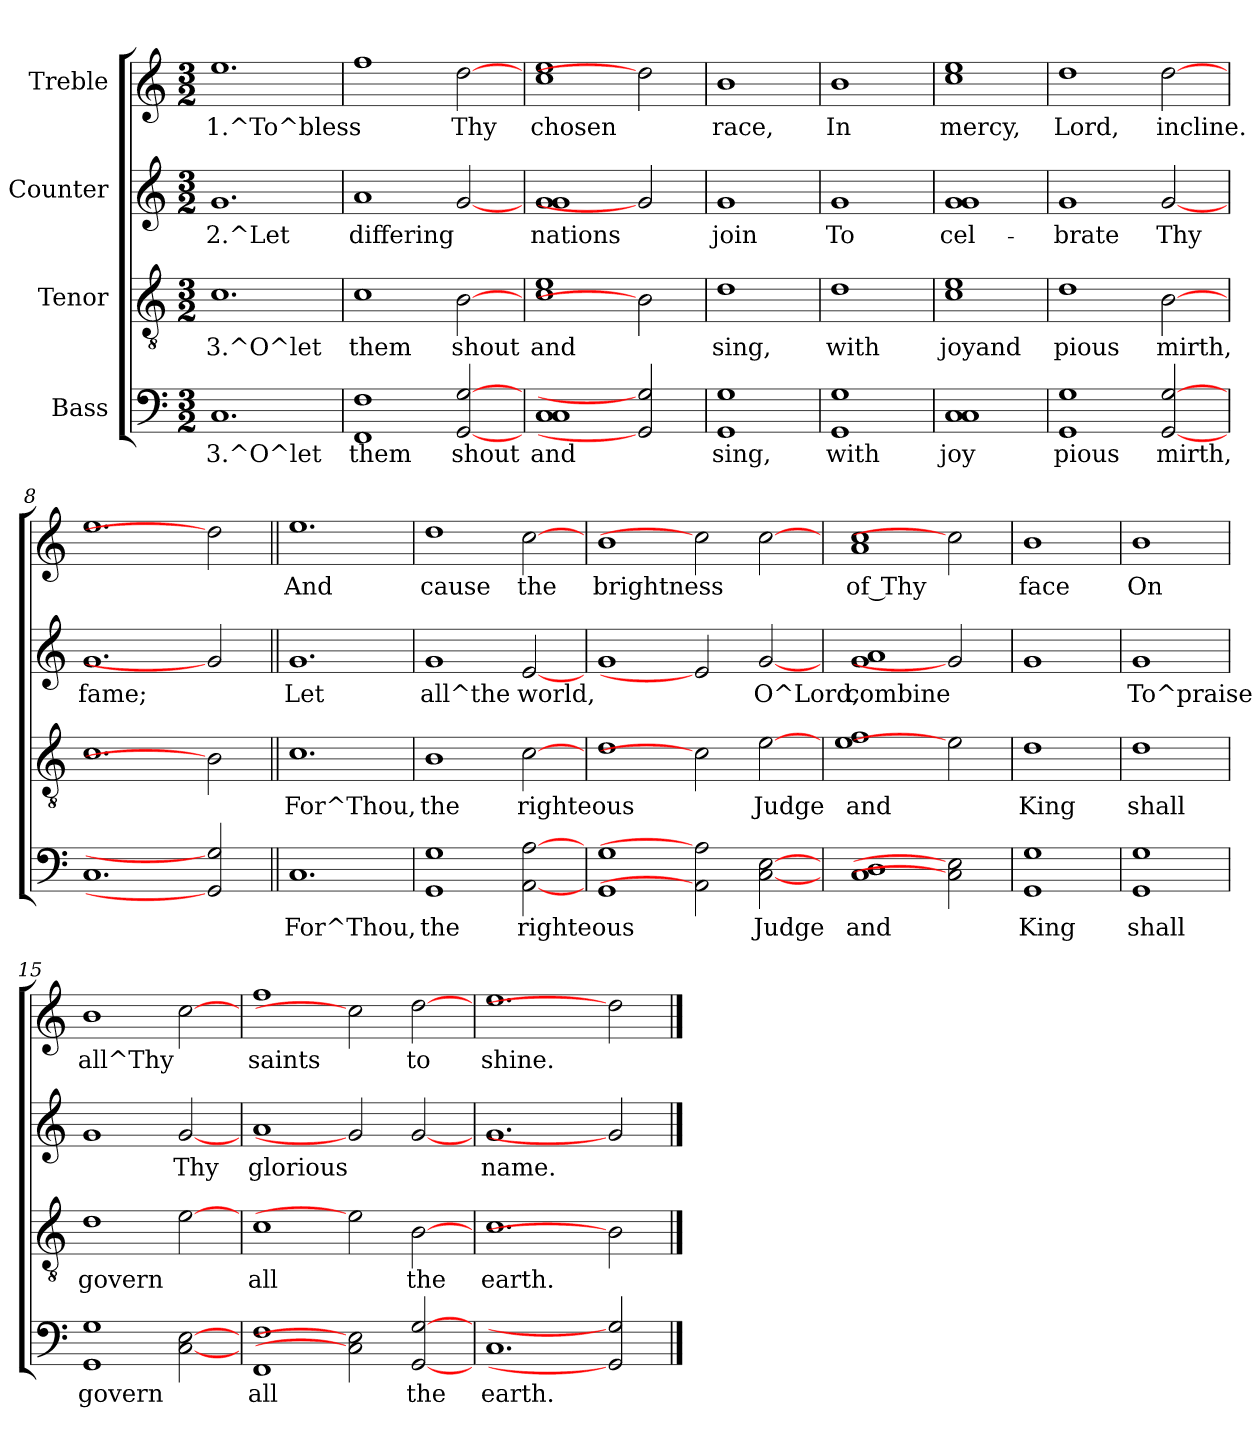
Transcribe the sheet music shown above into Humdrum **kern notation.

**kern	**text	**kern	**text	**kern	**text	**kern	**text
*part4	*part4	*part3	*part3	*part2	*part2	*part1	*part1
*staff4	*staff4	*staff3	*staff3	*staff2	*staff2	*staff1	*staff1
*I"Bass	*	*I"Tenor	*	*I"Counter	*	*I"Treble	*
!!LO:PB:g=z
*stria5	*	*stria5	*	*stria5	*	*stria5	*
*clefF4	*	*clefGv2	*	*clefG2	*	*clefG2	*
*k[]	*	*k[]	*	*k[]	*	*k[]	*
*C:	*	*C:	*	*C:	*	*C:	*
*M3/2	*	*M3/2	*	*M3/2	*	*M3/2	*
=1	=1	=1	=1	=1	=1	=1	=1
!	!LO:LY:a:rj	!	!LO:LY:b:rj	!	!LO:LY:b:rj	!	!LO:LY:b:rj
1.C	3.^O^let	1.c	3.^O^let	1.g	2.^Let	1.ee	1.^To^bless
=2	=2	=2	=2	=2	=2	=2	=2
!	!LO:LY:a:rj	!	!LO:LY:b:rj	!	!LO:LY:b:rj	!	!LO:LY:b:rj
1F 1FF	them	1c	them	1a	differing	1ff	.
!	!LO:LY:a:rj	!	!LO:LY:b:rj	!	!LO:LY:b:rj	!	!LO:LY:b:rj
[2G [2GG	shout	[2B	shout	[2g	.	[2dd	Thy
=3	=3	=3	=3	=3	=3	=3	=3
!	!LO:LY:a:rj	!	!LO:LY:b:rj	!	!LO:LY:b:rj	!	!LO:LY:b:rj
1C 1C	and	1c 1e	and	1g 1g	nations	1ee 1cc	chosen
2G] 2GG]	.	2B]	.	2g]	.	2dd]	.
=4	=4	=4	=4	=4	=4	=4	=4
!	!LO:LY:a:rj	!	!LO:LY:b:rj	!	!LO:LY:b:rj	!	!LO:LY:b:rj
1G 1GG	sing,	1d	sing,	1g	join	1b	race,
=5	=5	=5	=5	=5	=5	=5	=5
!	!LO:LY:a:rj	!	!LO:LY:b:rj	!	!LO:LY:b:rj	!	!LO:LY:b:rj
1G 1GG	with	1d	with	1g	To	1b	In
=6	=6	=6	=6	=6	=6	=6	=6
!	!LO:LY:a:rj	!	!LO:LY:b:rj	!	!LO:LY:b:rj	!	!LO:LY:b:rj
1C 1C	joy	1e 1c	joyand	1g 1g	cel-	1cc> 1ee>	mercy,
=7	=7	=7	=7	=7	=7	=7	=7
!	!LO:LY:a:rj	!	!LO:LY:b:rj	!	!LO:LY:b:rj	!	!LO:LY:b:rj
1G 1GG	pious	1d	pious	1g	-brate	1dd	Lord,
!	!LO:LY:a:rj	!	!LO:LY:b:rj	!	!LO:LY:b:rj	!	!LO:LY:b:rj
[2G [2GG	mirth,	[2B	mirth,	[2g	Thy	[2dd	incline.
=8	=8	=8	=8	=8	=8	=8	=8
!	!LO:LY:a:rj	!	!LO:LY:b:rj	!	!LO:LY:b:rj	!	!LO:LY:b:rj
1.C	.	1.c	.	1.g	fame;	1.ee	.
2G] 2GG]	.	2B]	.	2g]	.	2dd]	.
=9||	=9||	=9||	=9||	=9||	=9||	=9||	=9||
!	!LO:LY:a:rj	!	!LO:LY:b:rj	!	!LO:LY:b:rj	!	!LO:LY:b:rj
1.C	For^Thou,	1.c	For^Thou,	1.g	Let	1.ee	And
=10	=10	=10	=10	=10	=10	=10	=10
!	!LO:LY:a:rj	!	!LO:LY:b:rj	!	!LO:LY:b:rj	!	!LO:LY:b:rj
1G 1GG	the	1B	the	1g	all^the	1dd	cause
!	!LO:LY:a:rj	!	!LO:LY:b:rj	!	!LO:LY:b:rj	!	!LO:LY:b:rj
[2A [2AA	righteous	[2c	righteous	[2e	world,	[2cc	the
=11	=11	=11	=11	=11	=11	=11	=11
!	!LO:LY:a:rj	!	!LO:LY:b:rj	!	!LO:LY:b:rj	!	!LO:LY:b:rj
1G 1GG	.	1d	.	1g	.	1b>	brightness
2A] 2AA]	.	2c]	.	2e]	.	2cc]	.
!	!LO:LY:a:rj	!	!LO:LY:b:rj	!	!LO:LY:b:rj	!	!LO:LY:b:rj
[2E [2C	Judge	[2e	Judge	[2g	O^Lord,	[2cc	.
=12	=12	=12	=12	=12	=12	=12	=12
!	!LO:LY:a:rj	!	!LO:LY:b:rj	!	!LO:LY:b:rj	!	!LO:LY:b:rj
1D 1C	and	1f 1e	and	1a 1g	combine	1a 1cc	of Thy
2E] 2C]	.	2e]	.	2g]	.	2cc]	.
=13	=13	=13	=13	=13	=13	=13	=13
!	!LO:LY:a:rj	!	!LO:LY:b:rj	!	!LO:LY:b:rj	!	!LO:LY:b:rj
1G 1GG	King	1d	King	1g	.	1b	face
=14	=14	=14	=14	=14	=14	=14	=14
!	!LO:LY:a:rj	!	!LO:LY:b:rj	!	!LO:LY:b:rj	!	!LO:LY:b:rj
1G 1GG	shall	1d	shall	1g	To^praise	1b	On
=15	=15	=15	=15	=15	=15	=15	=15
!	!LO:LY:a:rj	!	!LO:LY:b:rj	!	!LO:LY:b:rj	!	!LO:LY:b:rj
1G 1GG	govern	1d	govern	1g	.	1b	all^Thy
!	!LO:LY:a:rj	!	!LO:LY:b:rj	!	!LO:LY:b:rj	!	!LO:LY:b:rj
[2E [2C	.	[2e	.	[2g	Thy	[2cc	.
=16	=16	=16	=16	=16	=16	=16	=16
!	!LO:LY:a:rj	!	!LO:LY:b:rj	!	!LO:LY:b:rj	!	!LO:LY:b:rj
1F 1FF	all	1c	all	1a	glorious	1ff	saints
2E] 2C]	.	2e]	.	2g]	.	2cc]	.
!	!LO:LY:a:rj	!	!LO:LY:b:rj	!	!LO:LY:b:rj	!	!LO:LY:b:rj
[2G [2GG	the	[2B	the	[2g	.	[2dd	to
=17	=17	=17	=17	=17	=17	=17	=17
!	!LO:LY:a:rj	!	!LO:LY:b:rj	!	!LO:LY:b:rj	!	!LO:LY:b:rj
1.C	earth.	1.c	earth.	1.g	name.	1.ee>	shine.
2G] 2GG]	.	2B]	.	2g]	.	2dd]	.
==	==	==	==	==	==	==	==
*-	*-	*-	*-	*-	*-	*-	*-
